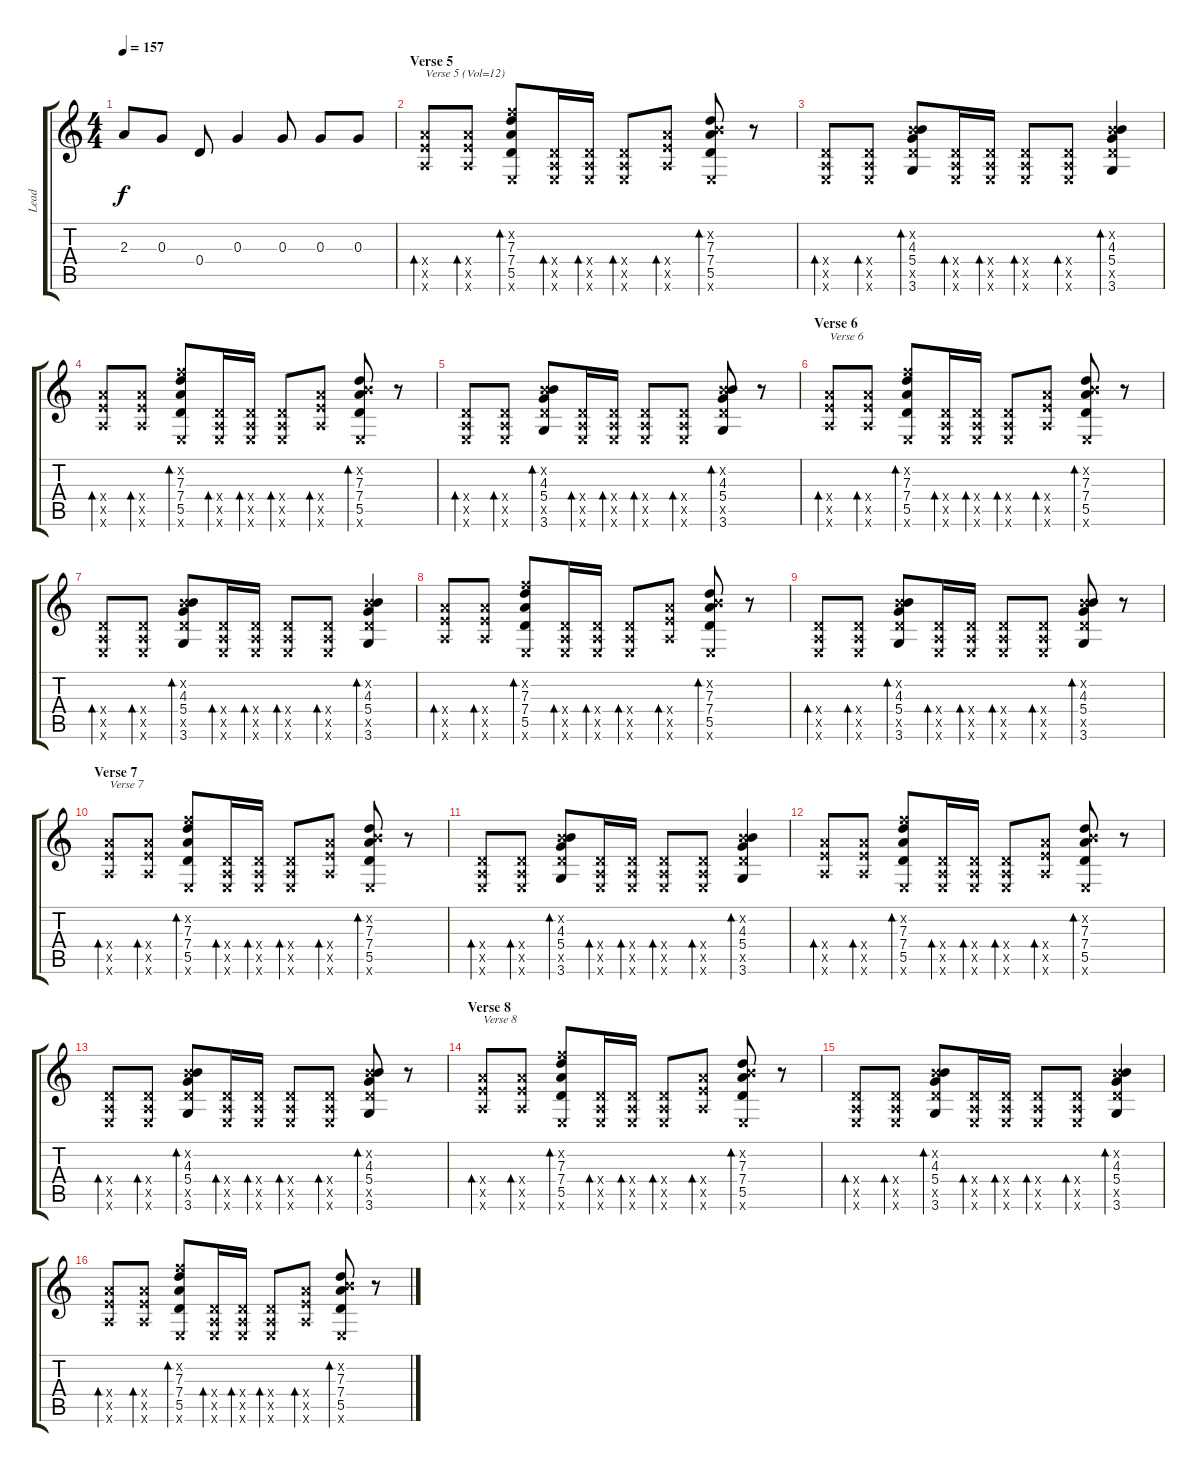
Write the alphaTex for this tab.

\track ("Lead" "Lead") {instrument distortionguitar}
\staff {score tabs}
\tuning (E4 B3 G3 D3 A2 E2) {hide}
\ts (4 4)
\tempo 157
\clef g2
\ks c
2.3.8{dy f} 0.3.8 0.4.8 0.3.4 0.3.8 0.3.8 0.3.8 |
\section ("" "Verse 5")
(7.4{x} 7.5{x} 5.6{x}).8{bd 30 txt "Verse 5 (Vol=12)" volume 12} (7.4{x} 7.5{x} 5.6{x}).8{bd 30} (6.2{x} 7.3 7.4 5.5 0.6{x}).8{bd 30} (0.4{x} 0.5{x} 0.6{x}).16{bd 30} (0.4{x} 0.5{x} 0.6{x}).16{bd 30} (0.4{x} 0.5{x} 0.6{x}).8{bd 30} (7.4{x} 7.5{x} 5.6{x}).8{bd 30} (0.2{x} 7.3 7.4 5.5 0.6{x}).8{bd 30} r.8 |
(0.4{x} 0.5{x} 0.6{x}).8{bd 30} (0.4{x} 0.5{x} 0.6{x}).8{bd 30} (0.2{x} 4.3 5.4 5.5{x} 3.6).8{bd 30} (0.4{x} 0.5{x} 0.6{x}).16{bd 30} (0.4{x} 0.5{x} 0.6{x}).16{bd 30} (0.4{x} 0.5{x} 0.6{x}).8{bd 30} (0.4{x} 0.5{x} 0.6{x}).8{bd 30} (0.2{x} 4.3 5.4 5.5{x} 3.6).4{bd 30} |
(7.4{x} 7.5{x} 5.6{x}).8{bd 30} (7.4{x} 7.5{x} 5.6{x}).8{bd 30} (6.2{x} 7.3 7.4 5.5 0.6{x}).8{bd 30} (0.4{x} 0.5{x} 0.6{x}).16{bd 30} (0.4{x} 0.5{x} 0.6{x}).16{bd 30} (0.4{x} 0.5{x} 0.6{x}).8{bd 30} (7.4{x} 7.5{x} 5.6{x}).8{bd 30} (0.2{x} 7.3 7.4 5.5 0.6{x}).8{bd 30} r.8 |
(0.4{x} 0.5{x} 0.6{x}).8{bd 30} (0.4{x} 0.5{x} 0.6{x}).8{bd 30} (0.2{x} 4.3 5.4 5.5{x} 3.6).8{bd 30} (0.4{x} 0.5{x} 0.6{x}).16{bd 30} (0.4{x} 0.5{x} 0.6{x}).16{bd 30} (0.4{x} 0.5{x} 0.6{x}).8{bd 30} (0.4{x} 0.5{x} 0.6{x}).8{bd 30} (0.2{x} 4.3 5.4 5.5{x} 3.6).8{bd 30} r.8 |
\section ("" "Verse 6")
(7.4{x} 7.5{x} 5.6{x}).8{bd 30 txt "Verse 6"} (7.4{x} 7.5{x} 5.6{x}).8{bd 30} (6.2{x} 7.3 7.4 5.5 0.6{x}).8{bd 30} (0.4{x} 0.5{x} 0.6{x}).16{bd 30} (0.4{x} 0.5{x} 0.6{x}).16{bd 30} (0.4{x} 0.5{x} 0.6{x}).8{bd 30} (7.4{x} 7.5{x} 5.6{x}).8{bd 30} (0.2{x} 7.3 7.4 5.5 0.6{x}).8{bd 30} r.8 |
(0.4{x} 0.5{x} 0.6{x}).8{bd 30} (0.4{x} 0.5{x} 0.6{x}).8{bd 30} (0.2{x} 4.3 5.4 5.5{x} 3.6).8{bd 30} (0.4{x} 0.5{x} 0.6{x}).16{bd 30} (0.4{x} 0.5{x} 0.6{x}).16{bd 30} (0.4{x} 0.5{x} 0.6{x}).8{bd 30} (0.4{x} 0.5{x} 0.6{x}).8{bd 30} (0.2{x} 4.3 5.4 5.5{x} 3.6).4{bd 30} |
(7.4{x} 7.5{x} 5.6{x}).8{bd 30} (7.4{x} 7.5{x} 5.6{x}).8{bd 30} (6.2{x} 7.3 7.4 5.5 0.6{x}).8{bd 30} (0.4{x} 0.5{x} 0.6{x}).16{bd 30} (0.4{x} 0.5{x} 0.6{x}).16{bd 30} (0.4{x} 0.5{x} 0.6{x}).8{bd 30} (7.4{x} 7.5{x} 5.6{x}).8{bd 30} (0.2{x} 7.3 7.4 5.5 0.6{x}).8{bd 30} r.8 |
(0.4{x} 0.5{x} 0.6{x}).8{bd 30} (0.4{x} 0.5{x} 0.6{x}).8{bd 30} (0.2{x} 4.3 5.4 5.5{x} 3.6).8{bd 30} (0.4{x} 0.5{x} 0.6{x}).16{bd 30} (0.4{x} 0.5{x} 0.6{x}).16{bd 30} (0.4{x} 0.5{x} 0.6{x}).8{bd 30} (0.4{x} 0.5{x} 0.6{x}).8{bd 30} (0.2{x} 4.3 5.4 5.5{x} 3.6).8{bd 30} r.8 |
\section ("" "Verse 7")
(7.4{x} 7.5{x} 5.6{x}).8{bd 30 txt "Verse 7"} (7.4{x} 7.5{x} 5.6{x}).8{bd 30} (6.2{x} 7.3 7.4 5.5 0.6{x}).8{bd 30} (0.4{x} 0.5{x} 0.6{x}).16{bd 30} (0.4{x} 0.5{x} 0.6{x}).16{bd 30} (0.4{x} 0.5{x} 0.6{x}).8{bd 30} (7.4{x} 7.5{x} 5.6{x}).8{bd 30} (0.2{x} 7.3 7.4 5.5 0.6{x}).8{bd 30} r.8 |
(0.4{x} 0.5{x} 0.6{x}).8{bd 30} (0.4{x} 0.5{x} 0.6{x}).8{bd 30} (0.2{x} 4.3 5.4 5.5{x} 3.6).8{bd 30} (0.4{x} 0.5{x} 0.6{x}).16{bd 30} (0.4{x} 0.5{x} 0.6{x}).16{bd 30} (0.4{x} 0.5{x} 0.6{x}).8{bd 30} (0.4{x} 0.5{x} 0.6{x}).8{bd 30} (0.2{x} 4.3 5.4 5.5{x} 3.6).4{bd 30} |
(7.4{x} 7.5{x} 5.6{x}).8{bd 30} (7.4{x} 7.5{x} 5.6{x}).8{bd 30} (6.2{x} 7.3 7.4 5.5 0.6{x}).8{bd 30} (0.4{x} 0.5{x} 0.6{x}).16{bd 30} (0.4{x} 0.5{x} 0.6{x}).16{bd 30} (0.4{x} 0.5{x} 0.6{x}).8{bd 30} (7.4{x} 7.5{x} 5.6{x}).8{bd 30} (0.2{x} 7.3 7.4 5.5 0.6{x}).8{bd 30} r.8 |
(0.4{x} 0.5{x} 0.6{x}).8{bd 30} (0.4{x} 0.5{x} 0.6{x}).8{bd 30} (0.2{x} 4.3 5.4 5.5{x} 3.6).8{bd 30} (0.4{x} 0.5{x} 0.6{x}).16{bd 30} (0.4{x} 0.5{x} 0.6{x}).16{bd 30} (0.4{x} 0.5{x} 0.6{x}).8{bd 30} (0.4{x} 0.5{x} 0.6{x}).8{bd 30} (0.2{x} 4.3 5.4 5.5{x} 3.6).8{bd 30} r.8 |
\section ("" "Verse 8")
(7.4{x} 7.5{x} 5.6{x}).8{bd 30 txt "Verse 8"} (7.4{x} 7.5{x} 5.6{x}).8{bd 30} (6.2{x} 7.3 7.4 5.5 0.6{x}).8{bd 30} (0.4{x} 0.5{x} 0.6{x}).16{bd 30} (0.4{x} 0.5{x} 0.6{x}).16{bd 30} (0.4{x} 0.5{x} 0.6{x}).8{bd 30} (7.4{x} 7.5{x} 5.6{x}).8{bd 30} (0.2{x} 7.3 7.4 5.5 0.6{x}).8{bd 30} r.8 |
(0.4{x} 0.5{x} 0.6{x}).8{bd 30} (0.4{x} 0.5{x} 0.6{x}).8{bd 30} (0.2{x} 4.3 5.4 5.5{x} 3.6).8{bd 30} (0.4{x} 0.5{x} 0.6{x}).16{bd 30} (0.4{x} 0.5{x} 0.6{x}).16{bd 30} (0.4{x} 0.5{x} 0.6{x}).8{bd 30} (0.4{x} 0.5{x} 0.6{x}).8{bd 30} (0.2{x} 4.3 5.4 5.5{x} 3.6).4{bd 30} |
(7.4{x} 7.5{x} 5.6{x}).8{bd 30} (7.4{x} 7.5{x} 5.6{x}).8{bd 30} (6.2{x} 7.3 7.4 5.5 0.6{x}).8{bd 30} (0.4{x} 0.5{x} 0.6{x}).16{bd 30} (0.4{x} 0.5{x} 0.6{x}).16{bd 30} (0.4{x} 0.5{x} 0.6{x}).8{bd 30} (7.4{x} 7.5{x} 5.6{x}).8{bd 30} (0.2{x} 7.3 7.4 5.5 0.6{x}).8{bd 30} r.8
